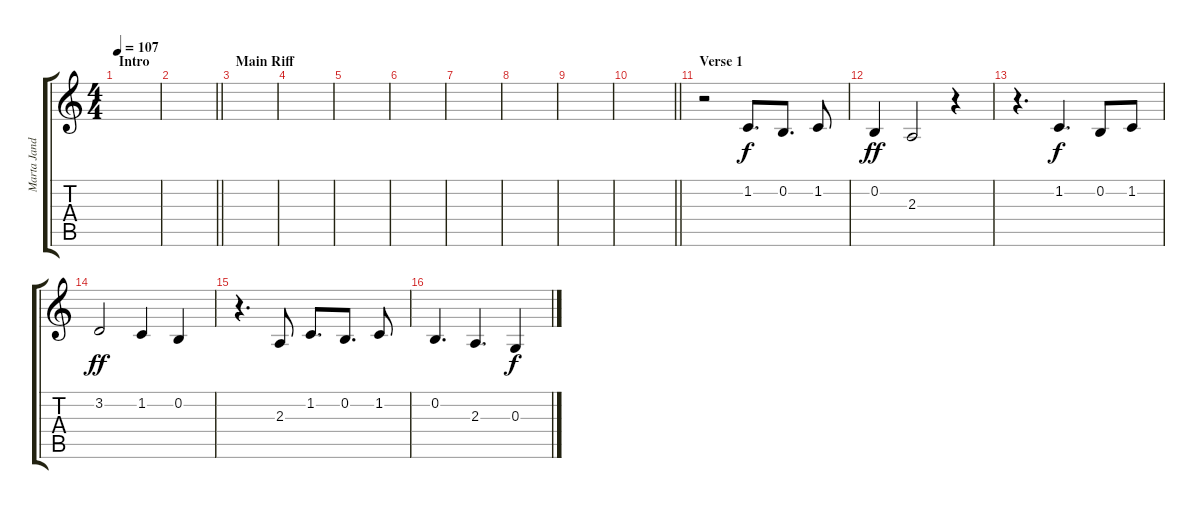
\track ("Marta Jandova" "Marta Jand") {instrument altosax}
\staff {score tabs}
\tuning (E4 B3 G3 D3 A2 E2) {hide}
\ts (4 4)
\section ("" "Intro")
\tempo 107
\clef g2
\ks c
|
\barLineRight lightlight
|
\section ("" "Main Riff")
|
|
|
|
|
|
|
\barLineRight lightlight
|
\section ("" "Verse 1")
r.2 1.2.8{d} 0.2.8{d} 1.2.8 |
0.2.4{dy ff} 2.3.2 r.4 |
r.4{d} 1.2.4{d dy f} 0.2.8 1.2.8 |
3.2.2{dy ff} 1.2.4 0.2.4 |
r.4{d} 2.3.8 1.2.8{d} 0.2.8{d} 1.2.8 |
0.2.4{d} 2.3.4{d} 0.3.4{dy f}
